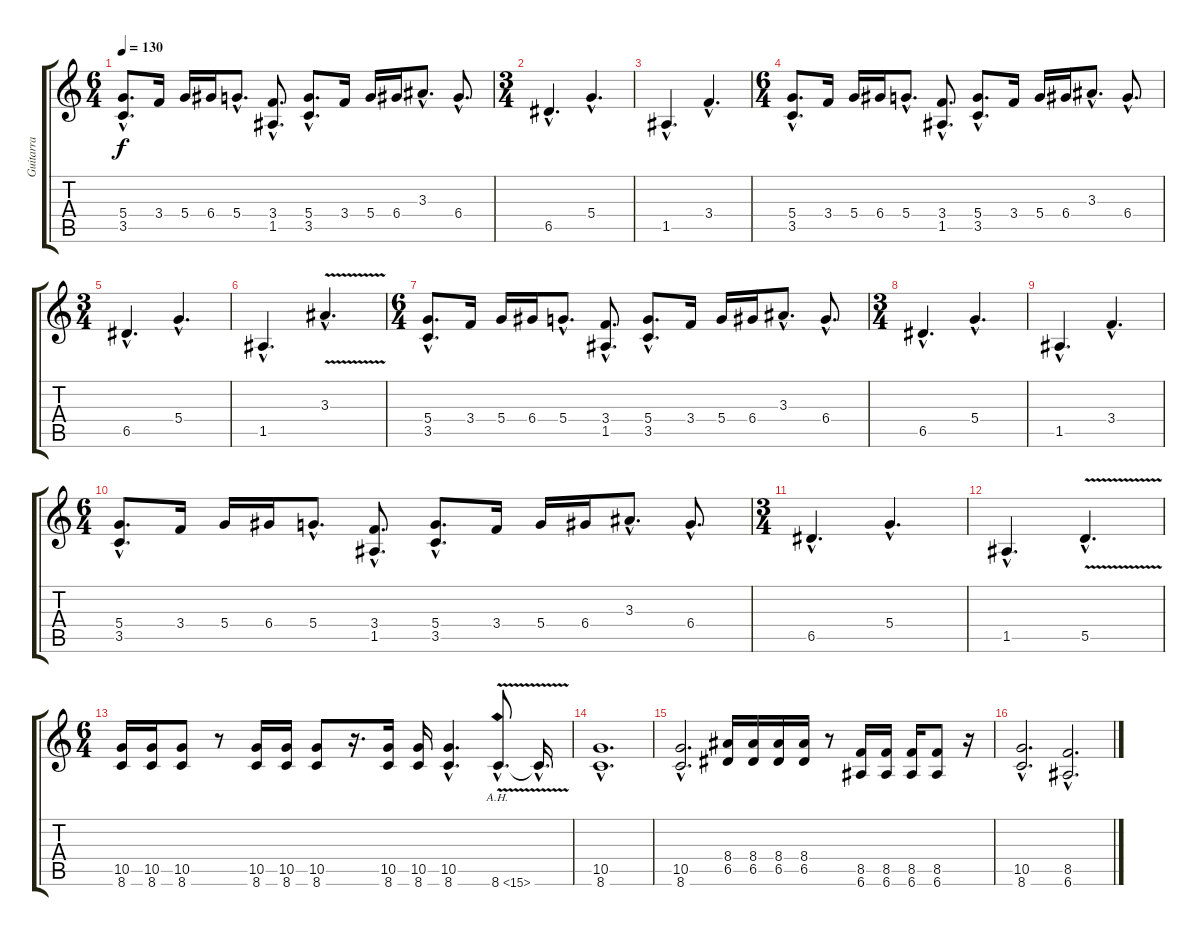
\track ("Guitarra" "Guitarra") {instrument distortionguitar}
\staff {score tabs}
\tuning (E4 B3 G3 D3 A2 E2) {hide}
\ts (6 4)
\tempo 130
\clef g2
\ks c
(5.4{hac} 3.5{hac}).8{d dy f instrument distortionguitar} 3.4.16 5.4.16 6.4.16 5.4{hac}.8{d} (3.4{hac} 1.5{hac}).8{d} (5.4{hac} 3.5{hac}).8{d} 3.4.16 5.4.16 6.4.16 3.3{hac}.8{d} 6.4{hac}.8{d} |
\ts (3 4)
6.5{hac}.4{d} 5.4{hac}.4{d} |
1.5{hac}.4{d} 3.4{hac}.4{d} |
\ts (6 4)
(5.4{hac} 3.5{hac}).8{d} 3.4.16 5.4.16 6.4.16 5.4{hac}.8{d} (3.4{hac} 1.5{hac}).8{d} (5.4{hac} 3.5{hac}).8{d} 3.4.16 5.4.16 6.4.16 3.3{hac}.8{d} 6.4{hac}.8{d} |
\ts (3 4)
6.5{hac}.4{d} 5.4{hac}.4{d} |
1.5{hac}.4{d} 3.3{v hac}.4{d} |
\ts (6 4)
(5.4{hac} 3.5{hac}).8{d} 3.4.16 5.4.16 6.4.16 5.4{hac}.8{d} (3.4{hac} 1.5{hac}).8{d} (5.4{hac} 3.5{hac}).8{d} 3.4.16 5.4.16 6.4.16 3.3{hac}.8{d} 6.4{hac}.8{d} |
\ts (3 4)
6.5{hac}.4{d} 5.4{hac}.4{d} |
1.5{hac}.4{d} 3.4{hac}.4{d} |
\ts (6 4)
(5.4{hac} 3.5{hac}).8{d} 3.4.16 5.4.16 6.4.16 5.4{hac}.8{d} (3.4{hac} 1.5{hac}).8{d} (5.4{hac} 3.5{hac}).8{d} 3.4.16 5.4.16 6.4.16 3.3{hac}.8{d} 6.4{hac}.8{d} |
\ts (3 4)
6.5{hac}.4{d} 5.4{hac}.4{d} |
1.5{hac}.4{d} 5.5{v hac}.4{d} |
\ts (6 4)
(10.5 8.6).16 (10.5 8.6).16 (10.5 8.6).8 r.8 (10.5 8.6).16 (10.5 8.6).16 (10.5 8.6).8 r.16{d} (10.5 8.6).16 (10.5 8.6).16 (10.5{hac} 8.6{hac}).4{d} 8.6{ah 7 v hac}.8{d} 8.6{hac t}.16{d} |
(10.5{hac} 8.6{hac}).1{d} |
(10.5{hac} 8.6{hac}).2{d} (8.4 6.5).16 (8.4 6.5).16 (8.4 6.5).16 (8.4 6.5).16 r.8 (8.5 6.6).16 (8.5 6.6).16 (8.5 6.6).16 (8.5 6.6).8 r.16 |
(10.5{hac} 8.6{hac}).2{d} (8.5{hac} 6.6{hac}).2{d}
